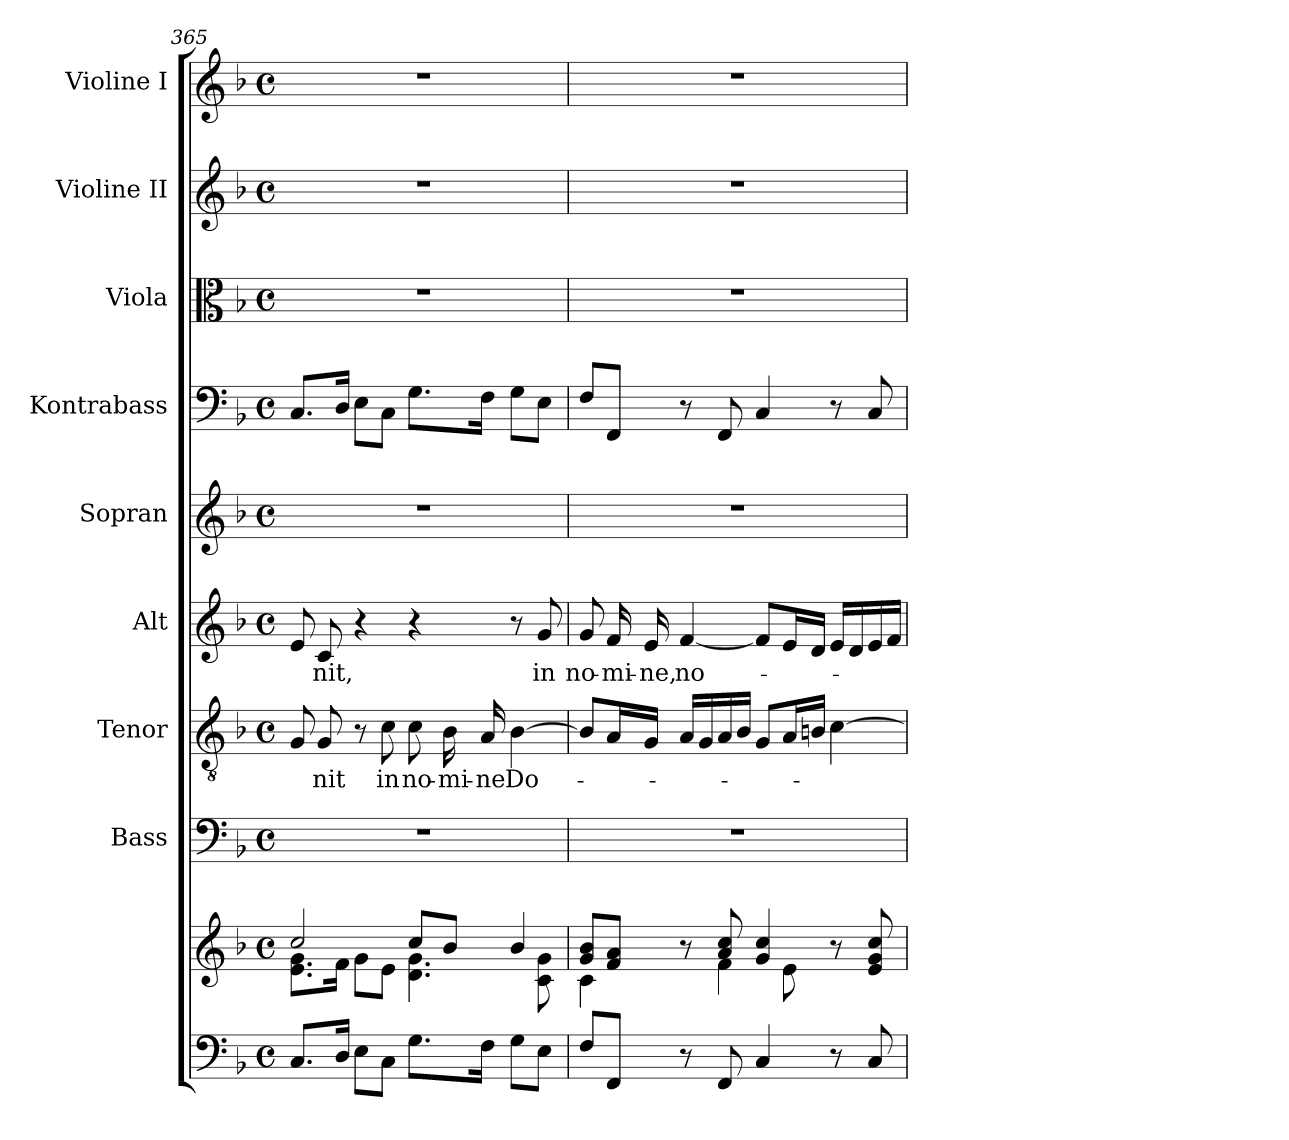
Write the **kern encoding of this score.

**kern	**kern	**kern	**kern	**text	**kern	**text	**kern	**kern	**kern	**kern	**kern
*part9	*part9	*part8	*part7	*part7	*part6	*part6	*part5	*part4	*part3	*part2	*part1
*staff10	*staff9	*staff8	*staff7	*staff7	*staff6	*staff6	*staff5	*staff4	*staff3	*staff2	*staff1
*	*	*I"Bass	*I"Tenor	*	*I"Alt	*	*I"Sopran	*I"Kontrabass	*I"Viola	*I"Violine II	*I"Violine I
*	*	*I'B.	*I'T.	*	*I'A.	*	*I'S.	*I'Kb.	*I'Vla.	*I'Vl. II	*I'Vl. I
*clefF4	*clefG2	*clefF4	*clefGv2	*	*clefG2	*	*clefG2	*clefF4	*clefC3	*clefG2	*clefG2
*	*	*	*	*	*	*	*	*ITrd7c12	*	*	*
*k[b-]	*k[b-]	*k[b-]	*k[b-]	*	*k[b-]	*	*k[b-]	*k[b-]	*k[b-]	*k[b-]	*k[b-]
*F:	*F:	*F:	*F:	*	*F:	*	*F:	*F:	*F:	*F:	*F:
*M4/4	*M4/4	*M4/4	*M4/4	*	*M4/4	*	*M4/4	*M4/4	*M4/4	*M4/4	*M4/4
*met(c)	*met(c)	*met(c)	*met(c)	*	*met(c)	*	*met(c)	*met(c)	*met(c)	*met(c)	*met(c)
=365	=365	=365	=365	=365	=365	=365	=365	=365	=365	=365	=365
*	*^	*	*	*	*	*	*	*	*	*	*
8.C/L	2cc/	8.e\ 8.g\L	1r	8G/	.	8e/	.	1r	8.CC/L	1r	1r	1r
!	!	!	!	!	!LO:LY:b	!	!LO:LY:b	!	!	!	!	!
.	.	.	.	8G/	-nit	8c/	-nit,	.	.	.	.	.
16D/Jk	.	16f\Jk	.	.	.	.	.	.	16DD/Jk	.	.	.
8E\L	.	8g\L	.	8r	.	4r	.	.	8EE\L	.	.	.
!	!	!	!	!	!LO:LY:b	!	!	!	!	!	!	!
8C\J	.	8e\J	.	8c\	in	.	.	.	8CC\J	.	.	.
!	!	!	!	!	!LO:LY:b	!	!	!	!	!	!	!
8.G\L	8cc/L	4.d\ 4.g\	.	8c\	no-	4r	.	.	8.GG\L	.	.	.
!	!	!	!	!	!LO:LY:b	!	!	!	!	!	!	!
.	8b-/J	.	.	16B-\	-mi-	.	.	.	.	.	.	.
!	!	!	!	!	!LO:LY:b	!	!	!	!	!	!	!
16F\Jk	.	.	.	16A/	-ne	.	.	.	16FF\Jk	.	.	.
!	!	!	!	!	!LO:LY:b	!	!	!	!	!	!	!
8G\L	4b-/	.	.	[4B-\	Do-	8r	.	.	8GG\L	.	.	.
!	!	!	!	!	!	!	!LO:LY:b	!	!	!	!	!
8E\J	.	8c\ 8g\	.	.	.	8g/	in	.	8EE\J	.	.	.
=366	=366	=366	=366	=366	=366	=366	=366	=366	=366	=366	=366	=366
!	!	!	!	!	!	!	!LO:LY:b	!	!	!	!	!
8F/L	8g/ 8b-/L	4c\	1r	8B-/L]	.	8g/	no-	1r	8FF/L	1r	1r	1r
!	!	!	!	!	!	!	!LO:LY:b	!	!	!	!	!
8FF/J	8f/ 8a/J	.	.	16A/L	.	16f/	-mi-	.	8FFF/J	.	.	.
!	!	!	!	!	!	!	!LO:LY:b	!	!	!	!	!
.	.	.	.	16G/JJ	.	16e/	-ne,	.	.	.	.	.
!	!	!	!	!	!	!	!LO:LY:b	!	!	!	!	!
8r	8r	8ryy	.	16A/LL	.	[4f/	no-	.	8r	.	.	.
.	.	.	.	16G/	.	.	.	.	.	.	.	.
8FF/	8a/ 8cc/	4f\	.	16A/	.	.	.	.	8FFF/	.	.	.
.	.	.	.	16B-/JJ	.	.	.	.	.	.	.	.
4C/	4g/ 4cc/	.	.	8G/L	.	8f/L]	.	.	4CC/	.	.	.
.	.	8e\	.	16A/L	.	16e/L	.	.	.	.	.	.
.	.	.	.	16Bn/JJ	.	16d/JJ	.	.	.	.	.	.
8r	8r	4ryy	.	[4c\	.	16e/LL	.	.	8r	.	.	.
.	.	.	.	.	.	16d/	.	.	.	.	.	.
8C/	8e/ 8g/ 8cc/	.	.	.	.	16e/	.	.	8CC/	.	.	.
.	.	.	.	.	.	16f/JJ	.	.	.	.	.	.
*	*v	*v	*	*	*	*	*	*	*	*	*	*
=	=	=	=	=	=	=	=	=	=	=	=
*-	*-	*-	*-	*-	*-	*-	*-	*-	*-	*-	*-
